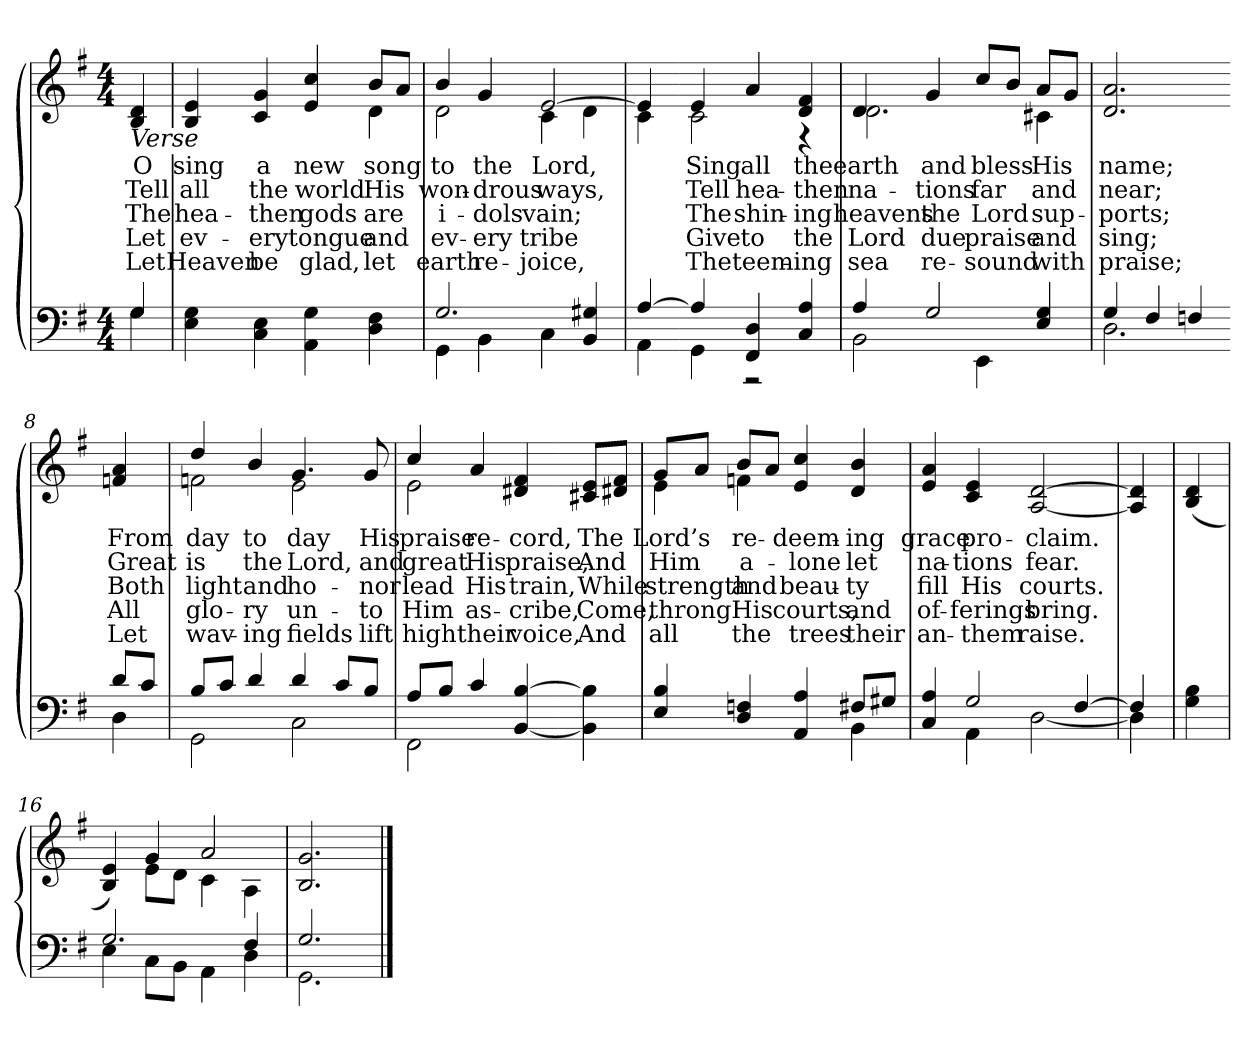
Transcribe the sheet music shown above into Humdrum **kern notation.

**kern	**kern	**text	**text	**text	**text	**text
*part2	*part1	*part1	*part1	*part1	*part1	*part1
*staff2	*staff1	*staff1	*staff1	*staff1	*staff1	*staff1
*clefF4	*clefG2	*	*	*	*	*
*k[f#]	*k[f#]	*	*	*	*	*
*M4/4	*M4/4	*	*	*	*	*
=1	=1	=1	=1	=1	=1	=1
*^	*	*	*	*	*	*
!	!	!LO:TX:b:i:t=Verse	!	!	!	!	!
!	!	!	!LO:LY:b	!LO:LY:b	!LO:LY:b	!LO:LY:b	!LO:LY:b
4G/	4G\	4B/ 4d/	O	Tell	The	Let	Let
=2	=2	=2	=2	=2	=2	=2	=2
!	!	!	!LO:LY:b	!LO:LY:b	!LO:LY:b	!LO:LY:b	!LO:LY:b
*v	*v	*^	*	*	*	*	*
4E\ 4G\	4B/ 4e/	2.ryy	sing	all	hea-	ev-	Heaven
!	!	!	!LO:LY:b	!LO:LY:b	!LO:LY:b	!LO:LY:b	!LO:LY:b
4C\ 4E\	4c/ 4g/	.	a	the	-then	-ery	be
!	!	!	!LO:LY:b	!LO:LY:b	!LO:LY:b	!LO:LY:b	!LO:LY:b
4AA\ 4G\	4e/ 4cc/	.	new	world	gods	tongue	glad,
!	!	!	!LO:LY:b	!LO:LY:b	!LO:LY:b	!LO:LY:b	!LO:LY:b
4D\ 4F#\	8b/L	4d\	song	His	are	and	let
.	8a/J	.	.	.	.	.	.
=3	=3	=3	=3	=3	=3	=3	=3
*^	*	*	*	*	*	*	*
!	!	!	!	!LO:LY:b	!LO:LY:b	!LO:LY:b	!LO:LY:b	!LO:LY:b
2.G/	4GG\	4b/	2d\	to	won-	i-	ev-	earth
!	!	!	!	!LO:LY:b	!LO:LY:b	!LO:LY:b	!LO:LY:b	!LO:LY:b
.	4BB\	4g/	.	the	-drous	-dols	-ery	re-
!	!	!	!	!LO:LY:b	!LO:LY:b	!LO:LY:b	!LO:LY:b	!LO:LY:b
.	4C\	[2e/	4c\	Lord,	ways,	vain;	tribe	-joice,
4BB/ 4G#X/	4ryy	.	4d\	.	.	.	.	.
=4	=4	=4	=4	=4	=4	=4	=4	=4
[4A/	4AA\	4e/]	4c\	.	.	.	.	.
!!LO:LB:g=z	!!
=5-	=5-	=5-	=5-	=5-	=5-	=5-	=5-	=5-
!	!	!	!	!LO:LY:b	!LO:LY:b	!LO:LY:b	!LO:LY:b	!LO:LY:b
4A/]	4GG\	4e/	2c\	Sing	Tell	The	Give	The
!	!	!	!	!LO:LY:b	!LO:LY:b	!LO:LY:b	!LO:LY:b	!LO:LY:b
4FF#/ 4D/	2r	4a/	.	all	hea-	shin-	to	teem-
!	!	!	!	!LO:LY:b	!LO:LY:b	!LO:LY:b	!LO:LY:b	!LO:LY:b
4C/ 4A/	.	4d/ 4f#/	4r	the	-then	-ing	the	-ing
=6	=6	=6	=6	=6	=6	=6	=6	=6
!	!	!	!	!LO:LY:b	!LO:LY:b	!LO:LY:b	!LO:LY:b	!LO:LY:b
4A/	2BB\	4d/	2.d\	earth	na-	heavens	Lord	sea
!	!	!	!	!LO:LY:b	!LO:LY:b	!LO:LY:b	!LO:LY:b	!LO:LY:b
2G/	.	4g/	.	and	-tions	the	due	re-
!	!	!	!	!LO:LY:b	!LO:LY:b	!LO:LY:b	!LO:LY:b	!LO:LY:b
.	4EE\	8cc/L	.	bless	far	Lord	praise	-sound
.	.	8b/J	.	.	.	.	.	.
!	!	!	!	!LO:LY:b	!LO:LY:b	!LO:LY:b	!LO:LY:b	!LO:LY:b
4E/ 4G/	4ryy	8a/L	4c#X\	His	and	sup-	and	with
.	.	8g/J	.	.	.	.	.	.
*	*	*v	*v	*	*	*	*	*
=7	=7	=7	=7	=7	=7	=7	=7
!	!	!	!LO:LY:b	!LO:LY:b	!LO:LY:b	!LO:LY:b	!LO:LY:b
4G/	2.D\	2.d/ 2.a/	name;	near;	-ports;	sing;	praise;
4F#/	.	.	.	.	.	.	.
4Fn/	.	.	.	.	.	.	.
!!LO:LB:g=z
=8-	=8-	=8-	=8-	=8-	=8-	=8-	=8-
!	!	!	!LO:LY:b	!LO:LY:b	!LO:LY:b	!LO:LY:b	!LO:LY:b
8d/L	4D\	4fn/ 4a/	From	Great	Both	All	Let
8c/J	.	.	.	.	.	.	.
=9	=9	=9	=9	=9	=9	=9	=9
!	!	!	!LO:LY:b	!LO:LY:b	!LO:LY:b	!LO:LY:b	!LO:LY:b
*	*	*^	*	*	*	*	*
8B/L	2GG\	4dd/	2fn\	day	is	light	glo-	wav-
8c/J	.	.	.	.	.	.	.	.
!	!	!	!	!LO:LY:b	!LO:LY:b	!LO:LY:b	!LO:LY:b	!LO:LY:b
4d/	.	4b/	.	to	the	and	-ry	-ing
!	!	!	!	!LO:LY:b	!LO:LY:b	!LO:LY:b	!LO:LY:b	!LO:LY:b
4d/	2C\	4.g/	2e\	day	Lord,	ho-	un-	fields
8c/L	.	.	.	.	.	.	.	.
!	!	!	!	!LO:LY:b	!LO:LY:b	!LO:LY:b	!LO:LY:b	!LO:LY:b
8B/J	.	8g/	.	His	and	-nor	-to	lift
=10	=10	=10	=10	=10	=10	=10	=10	=10
!	!	!	!	!LO:LY:b	!LO:LY:b	!LO:LY:b	!LO:LY:b	!LO:LY:b
8A/L	2FF#\	4cc/	2e\	praise	great	lead	Him	high
8B/J	.	.	.	.	.	.	.	.
!	!	!	!	!LO:LY:b	!LO:LY:b	!LO:LY:b	!LO:LY:b	!LO:LY:b
4c/	.	4a/	.	re-	His	His	as-	their
!	!	!	!	!LO:LY:b	!LO:LY:b	!LO:LY:b	!LO:LY:b	!LO:LY:b
[4BB/ [4B/	4ryy	4d#X/ 4f#/	4ryy	-cord,	praise,	train,	-cribe,	voice,
!!LO:LB:g=z
=11-	=11-	=11-	=11-	=11-	=11-	=11-	=11-	=11-
!	!	!	!	!LO:LY:b	!LO:LY:b	!LO:LY:b	!LO:LY:b	!LO:LY:b
*v	*v	*	*	*	*	*	*	*
*	*v	*v	*	*	*	*	*
4BB\] 4B\]	8c#X/ 8e/L	The	And	While	Come,	And
.	8d#X/ 8f#/J	.	.	.	.	.
=12	=12	=12	=12	=12	=12	=12
*^	*	*	*	*	*	*
!	!	!	!LO:LY:b	!LO:LY:b	!LO:LY:b	!LO:LY:b	!LO:LY:b
*	*	*^	*	*	*	*	*
4E/ 4B/	2.ryy	8g/L	4e\	Lord’s	Him	strength	throng	all
.	.	8a/J	.	.	.	.	.	.
!	!	!	!	!LO:LY:b	!LO:LY:b	!LO:LY:b	!LO:LY:b	!LO:LY:b
4D/ 4Fn/	.	8b/L	4fn\	re-	a-	and	His	the
.	.	8a/J	.	.	.	.	.	.
!	!	!	!	!LO:LY:b	!LO:LY:b	!LO:LY:b	!LO:LY:b	!LO:LY:b
4AA/ 4A/	.	4e/ 4cc/	2ryy	-deem-	-lone	beau-	courts,	trees
!	!	!	!	!LO:LY:b	!LO:LY:b	!LO:LY:b	!LO:LY:b	!LO:LY:b
8F#X/L	4BB\	4d/ 4b/	.	-ing	let	-ty	and	their
8G#X/J	.	.	.	.	.	.	.	.
*	*	*v	*v	*	*	*	*	*
=13	=13	=13	=13	=13	=13	=13	=13
!	!	!	!LO:LY:b	!LO:LY:b	!LO:LY:b	!LO:LY:b	!LO:LY:b
4C/ 4A/	4ryy	4e/ 4a/	grace	na-	fill	of-	an-
!	!	!	!LO:LY:b	!LO:LY:b	!LO:LY:b	!LO:LY:b	!LO:LY:b
2G/	4AA\	4c/ 4e/	pro-	-tions	His	-ferings	-them
!	!	!	!LO:LY:b	!LO:LY:b	!LO:LY:b	!LO:LY:b	!LO:LY:b
.	[2D\	[2A/ [2d/	-claim.	fear.	courts.	bring.	raise.
[4F#/	.	.	.	.	.	.	.
=14	=14	=14	=14	=14	=14	=14	=14
4F#/]	4D\]	4A/] 4d/]	.	.	.	.	.
*v	*v	*	*	*	*	*	*
!!LO:LB:g=z
=15	=15	=15	=15	=15	=15	=15
4G\ 4B\	(>4B/ 4d/	.	.	.	.	.
=16	=16	=16	=16	=16	=16	=16
*^	*^	*	*	*	*	*
2.G/	4E\	4B/ 4e/)	4ryy	.	.	.	.	.
.	8C\L	4g/	8e\L	.	.	.	.	.
.	8BB\J	.	8d\J	.	.	.	.	.
.	4AA\	2a/	4c\	.	.	.	.	.
4F#/	4D\	.	4A\	.	.	.	.	.
*	*	*v	*v	*	*	*	*	*
=17	=17	=17	=17	=17	=17	=17	=17
2.G/	2.GG\	2.B/ 2.g/	.	.	.	.	.
*v	*v	*	*	*	*	*	*
==	==	==	==	==	==	==
*-	*-	*-	*-	*-	*-	*-
